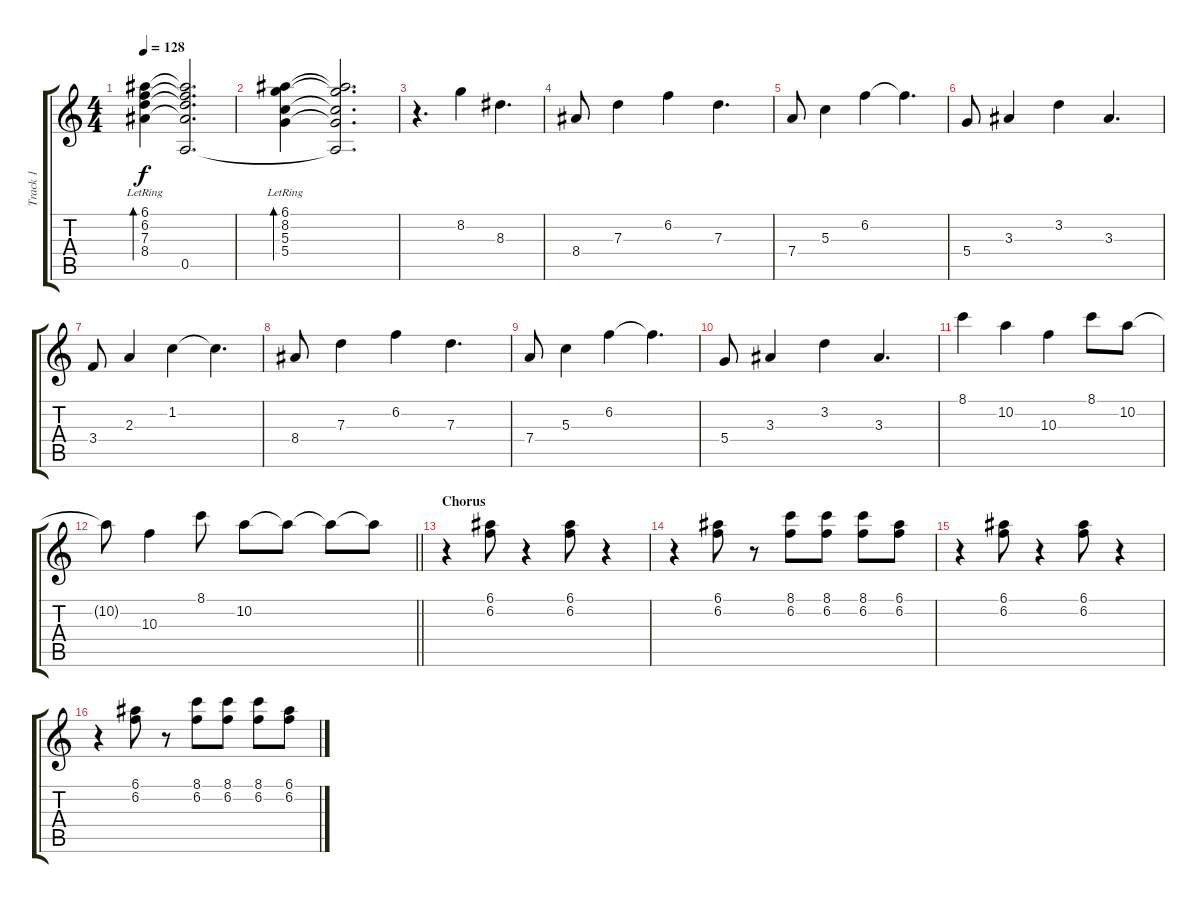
\track ("Track 1" "Track 1") {instrument electricguitarjazz}
\staff {score tabs}
\tuning (E4 B3 G3 D3 A2 E2) {hide}
\ts (4 4)
\tempo 128
\clef g2
\ks c
(6.1{lr} 6.2{lr} 7.3{lr} 8.4{lr}).4{bd 240 dy f} (6.1{t} 6.2{t} 7.3{t} 8.4{t} 0.5{t}).2{d} |
(6.1{lr} 8.2 5.3{lr} 5.4{lr}).4{bd 240} (6.1{t} 8.2{t} 5.3{t} 5.4{t} 0.5{t}).2{d} |
r.4{d} 8.2.4 8.3.4{d} |
8.4.8 7.3.4 6.2.4 7.3.4{d} |
7.4.8 5.3.4 6.2.4 6.2{t}.4{d} |
5.4.8 3.3.4 3.2.4 3.3.4{d} |
3.4.8 2.3.4 1.2.4 1.2{t}.4{d} |
8.4.8 7.3.4 6.2.4 7.3.4{d} |
7.4.8 5.3.4 6.2.4 6.2{t}.4{d} |
5.4.8 3.3.4 3.2.4 3.3.4{d} |
8.1.4 10.2.4 10.3.4 8.1.8 10.2.8 |
\barLineRight lightlight
10.2{t}.8 10.3.4 8.1.8 10.2.8 10.2{t}.8 10.2{t}.8 10.2{t}.8 |
\section ("" "Chorus")
r.4{instrument overdrivenguitar} (6.1 6.2).8 r.4 (6.1 6.2).8 r.4 |
r.4 (6.1 6.2).8 r.8 (8.1 6.2).8 (8.1 6.2).8 (8.1 6.2).8 (6.1 6.2).8 |
r.4 (6.1 6.2).8 r.4 (6.1 6.2).8 r.4 |
r.4 (6.1 6.2).8 r.8 (8.1 6.2).8 (8.1 6.2).8 (8.1 6.2).8 (6.1 6.2).8
